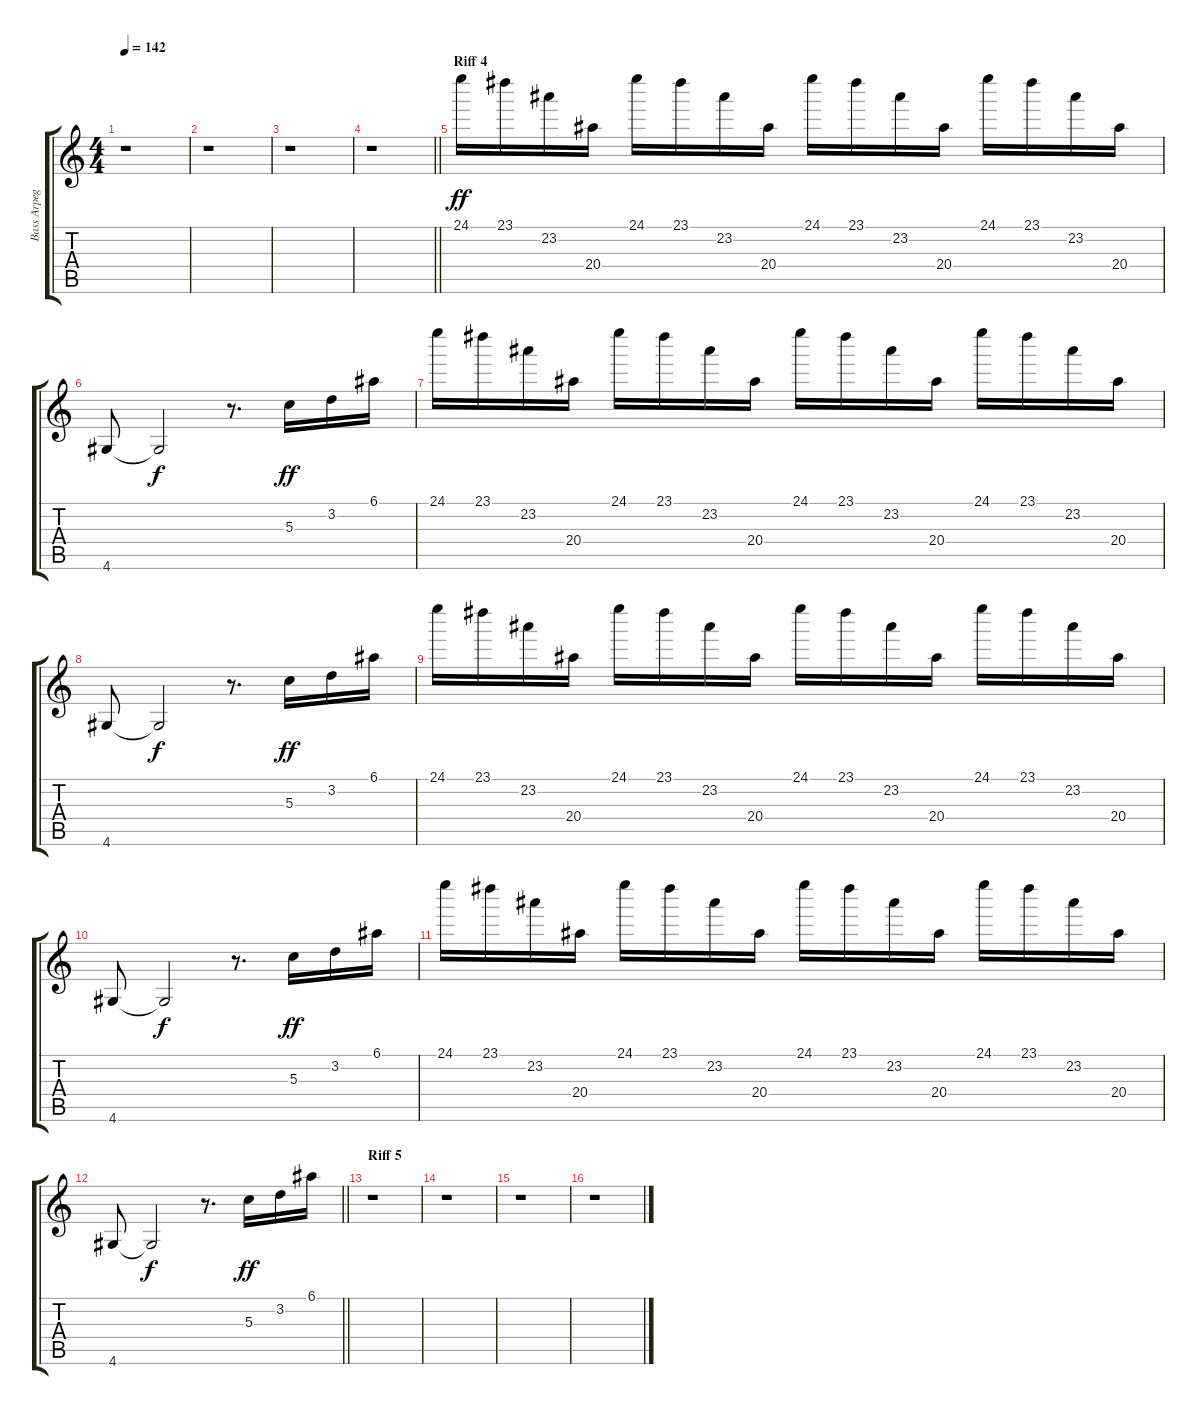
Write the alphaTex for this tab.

\track ("Bass Arpeggio" "Bass Arpeg") {instrument synthbass2}
\staff {score tabs}
\tuning (E4 B3 G3 D3 A2 E2) {hide}
\ts (4 4)
\tempo 142
\clef g2
\ks c
r.1{dy ff} |
r.1 |
r.1 |
\barLineRight lightlight
r.1 |
\section ("" "Riff 4")
24.1.16 23.1.16 23.2.16 20.4.16 24.1.16 23.1.16 23.2.16 20.4.16 24.1.16 23.1.16 23.2.16 20.4.16 24.1.16 23.1.16 23.2.16 20.4.16 |
4.6.8 4.6{t}.2{dy f} r.8{d} 5.3.16{dy ff} 3.2.16 6.1.16 |
24.1.16 23.1.16 23.2.16 20.4.16 24.1.16 23.1.16 23.2.16 20.4.16 24.1.16 23.1.16 23.2.16 20.4.16 24.1.16 23.1.16 23.2.16 20.4.16 |
4.6.8 4.6{t}.2{dy f} r.8{d} 5.3.16{dy ff} 3.2.16 6.1.16 |
24.1.16 23.1.16 23.2.16 20.4.16 24.1.16 23.1.16 23.2.16 20.4.16 24.1.16 23.1.16 23.2.16 20.4.16 24.1.16 23.1.16 23.2.16 20.4.16 |
4.6.8 4.6{t}.2{dy f} r.8{d} 5.3.16{dy ff} 3.2.16 6.1.16 |
24.1.16 23.1.16 23.2.16 20.4.16 24.1.16 23.1.16 23.2.16 20.4.16 24.1.16 23.1.16 23.2.16 20.4.16 24.1.16 23.1.16 23.2.16 20.4.16 |
\barLineRight lightlight
4.6.8 4.6{t}.2{dy f} r.8{d} 5.3.16{dy ff} 3.2.16 6.1.16 |
\section ("" "Riff 5")
r.1 |
r.1 |
r.1 |
r.1
